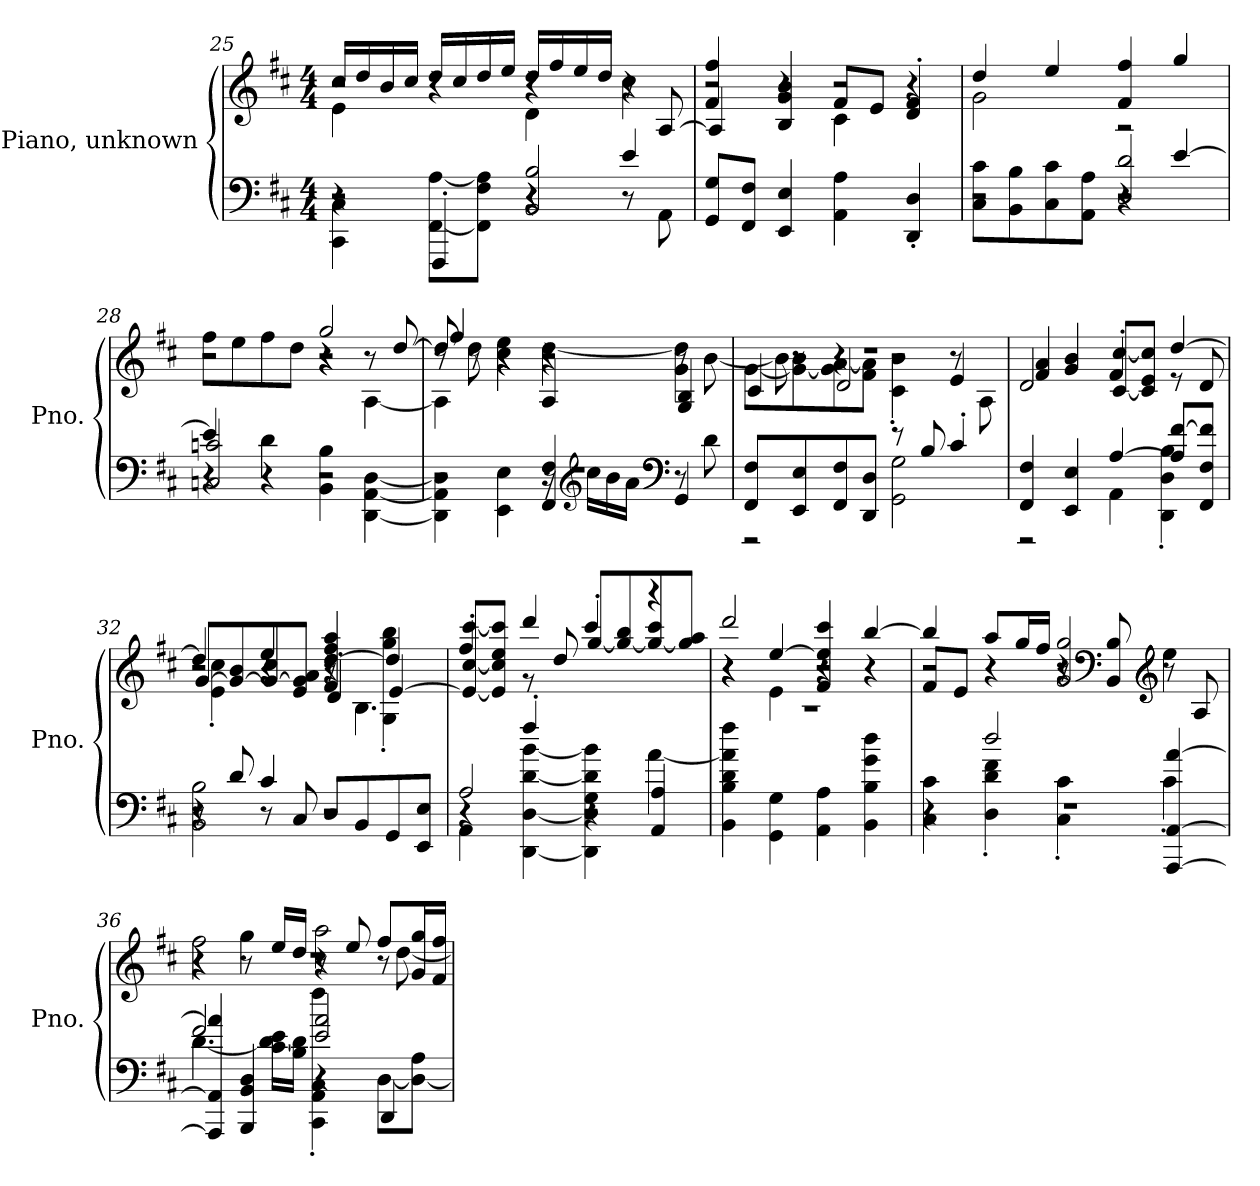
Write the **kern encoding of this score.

**kern	**kern
*part1	*part1
*staff2	*staff1
*I"Piano, unknown	*
*I'Pno.	*
*clefF4	*clefG2
*k[f#c#]	*k[f#c#]
*M4/4	*M4/4
=25	=25
*^	*^
*	*^	*	*^
2r	4CC#\ 4C#\	4r	16cc#/LL	4e\	2r
.	.	.	16dd/	.	.
.	.	.	16b/	.	.
.	.	.	16cc#/JJ	.	.
.	[8FF#\ [8A\L	4FFF#'/	16dd/LL	4r	.
.	.	.	16cc#/	.	.
.	8FF#\] 8F#\ 8A\]J	.	16dd/	.	.
.	.	.	16ee/JJ	.	.
4r	4r	2BB/ 2B/	16dd/LL	4d\	4r
.	.	.	16ff#/	.	.
.	.	.	16ee/	.	.
.	.	.	16dd/JJ	.	.
4e/	8r	.	4r	4cc#\	8r
.	8AA\	.	.	.	[8A/
*v	*v	*v	*	*	*
!!LO:LB:g=z	!!	!!
=26	=26	=26	=26
8GG/ 8G/L	4f#/ 4ff#/	2r	4A/]
8FF#/ 8F#/J	.	.	.
4EE/ 4E/	4B/ 4g/ 4b/	.	4r
4AA\ 4A\	8f#/L	4c#\	2r
.	8e/J	.	.
4DD/' 4D/'	4d/' 4f#/'	4r	.
*	*	*v	*v
=27	=27	=27
*^	*	*
*	*^	*	*
2r	8C#\ 8c#\L	2r	4dd/	2g\
.	8BB\ 8B\	.	.	.
.	8C#\ 8c#\	.	4ee/	.
.	8AA\ 8A\J	.	.	.
4r	2r	2D/ 2d/	4f#/ 4ff#/	2r
[4e/	.	.	4gg/	.
=28	=28	=28	=28	=28
*	*	*	*^	*^
4e/]	4r	2Cn/ 2cn/	2r	8ff#\L	2r	2r
.	.	.	.	8ee\	.	.
4r	4d\	.	.	8ff#\	.	.
.	.	.	.	8dd\J	.	.
2r	4BB\ 4B\	2r	4r	2r	2gg/	4r
.	[4DD\ [4AA\ [4D\	.	8r	.	.	[4A\
.	.	.	[8dd/	.	.	.
=29	=29	=29	=29	=29	=29	=29
1r	4DD\] 4AA\] 4D\]	2r	8dd/]	8r	4ff#/	4A\]
.	.	.	8r	8dd\	.	.
.	4EE\ 4E\	.	4r	4cc#\ 4ee\	4r	4r
.	16r	4FF#/ 4F#/	2r	[4dd\	4A/	4r
*clefG2	*	*	*	*	*	*
.	16cc#\LL	.	.	.	.	.
.	16b\	.	.	.	.	.
.	16a\JJ	.	.	.	.	.
*clefF4	*	*	*	*	*	*
.	8r	4GG/	.	4g\ 4dd\]	4G/ 4B/	8r
.	8d\	.	.	.	.	[8b\
*	*v	*v	*	*	*	*
!!LO:LB:g=z	!!	!!	!!
=30	=30	=30	=30	=30	=30
8FF#/ 8F#/L	2r	1r	[8g\L	4c#/	8b\]
8EE/ 8E/	.	.	8g\_ 8b\	.	8r
8FF#/ 8F#/	.	.	8g\] [8a\	2d/	4r
8DD/ 8D/J	.	.	8f#\ 8a\]J	.	.
8r	2GG\ 2G\	.	4c#\' 4b\'	.	2r
8B/	.	.	.	.	.
4c#'/	.	.	8r	4e/	.
.	.	.	8A\	.	.
*	*	*	*v	*v	*v
=31	=31	=31	=31
4FF#/ 4F#/	2r	2d/	4f#/ 4a/
4EE/ 4E/	.	.	4g/ 4b/
[4A/	4AA\	4f#'/	[8c#/ [8cc#/L
.	.	.	8c#/] 8e/ 8cc#/]J
8A/] [8f#/L	4DD\' 4D\' 4B\'	[4dd/	8r
8FF#/ 8F#/ 8f#/]J	.	.	8d/
=32	=32	=32	=32
*	*^	*^	*^
4r	2BB\ 2B\	8r	4dd/]	2r	[8g/L	4e\' 4cc#\'
.	.	8d/	.	.	8g/_ 8b/	.
4c#/	.	8r	4ee/	.	8g/_ 8cc#/	4r
.	.	8C#/	.	.	8e/ 8g/] 8a/J	.
2r	2r	8D/L	4f#/ [4dd/ 4ff#/ 4aa/	4r	4d'/	8r
.	.	8BB/	.	.	.	4.B\
.	.	8GG/	4dd/]	4G\' 4gg\' 4bb\'	[4e/	.
.	.	8EE/ 8E/J	.	.	.	.
*	*	*	*	*v	*v	*v
!!LO:PB:g=z
=33	=33	=33	=33	=33
4r	4AA\	2A/	4ff#'/	8e/_ [8cc#/ [8ccc#/L
.	.	.	.	8e/] 8cc#/] 8ee/ 8ccc#/]J
4ff#'/	[4DD\ [4D\ [4d\ [4b\	.	4ddd/	8r
.	.	.	.	8dd/
2r	4DD\] 4D\] 4G\ 4d\] 4b\]	4r	4ccc#'/	[8gg/L
.	.	.	.	8gg/_ 8bb/
.	[4a\	4AA/ 4A/	4r	8gg/_ 8ccc#/
.	.	.	.	8gg/] 8aa/J
*	*v	*v	*	*
=34	=34	=34	=34
*	*	*	*^
1r	4BB\ 4B\ 4d\ 4a\] 4ff#\	2ddd/	4r	4r
.	4GG\ 4G\	.	4e\	[4ee/
.	4AA\ 4A\	4r	2r	4f#/ 4ee/] 4ccc#/
.	4BB\ 4B\ 4g\ 4dd\	[4bb/	.	4r
=35	=35	=35	=35	=35
*	*^	*	*	*
1r	4C#\ 4c#\	4r	4bb/]	2r	8f#/L
.	.	.	.	.	8e/J
.	4D\' 4d\' 4f#\'	2dd/	4r	.	8aa/L
.	.	.	.	.	16gg/L
.	.	.	.	.	16ff#/JJ
.	4C#\' 4c#\'	.	2g/ 2gg/	4r	8r
*	*	*	*clefF4	*	*
.	.	.	.	.	8BB/ 8B/
*	*	*	*clefG2	*	*
.	4c#'\	[4AAA/ [4AA/ [4a/	.	4ee\	8r
.	.	.	.	.	8A/
!!LO:LB:g=z
=36	=36	=36	=36	=36	=36
*	*	*	*	*	*^
2f#/	[4.d\	4AAA/] 4AA/] 4a/]	1r	4r	4r	2ff#\
.	.	4BBB/ 4BB/ 4D/	.	4gg\	8r	.
.	16c#\ 16d\_ 16e\LL	.	.	.	16ee/LL	.
.	16B\ 16d\]JJ	.	.	.	16dd/JJ	.
2e/ 2a/	4CC#\' 4AA\' 4C#\' 4ff#\'	4r	.	2aa\	8r	4r
.	.	.	.	.	8ee/	.
.	[8D\L	4DD/	.	.	8ff#/L	8r
.	8D\_ 8A\J	.	.	.	16g/ 16gg/L	[8dd\
.	.	.	.	.	16f#/ 16ff#/JJ	.
*v	*v	*v	*	*	*	*
*	*v	*v	*v	*v
=	=
*-	*-
